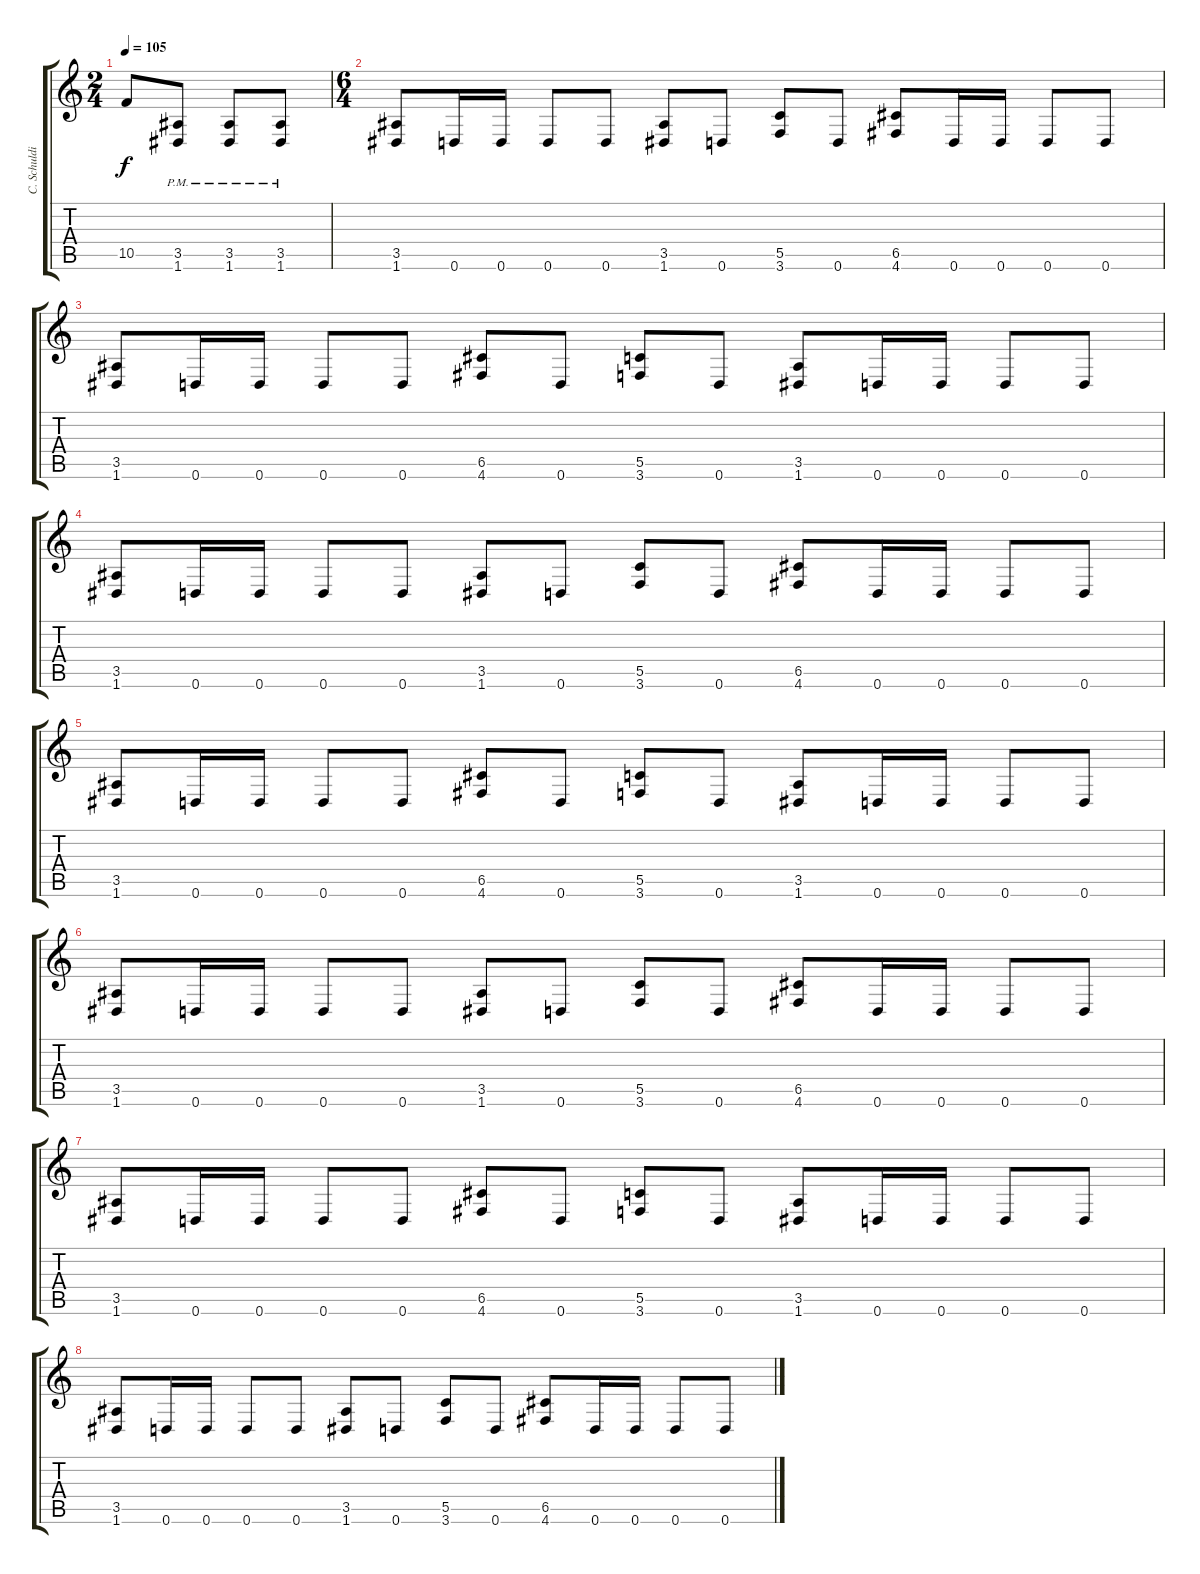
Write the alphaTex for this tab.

\track ("C. Schuldiner" "C. Schuldi") {instrument distortionguitar}
\staff {score tabs}
\tuning (D4 A3 F3 C3 G2 D2) {hide}
\ts (2 4)
\tempo 105
\clef g2
\ks c
10.5{t}.8{dy f} (3.5{pm} 1.6{pm}).8 (3.5{pm} 1.6{pm}).8 (3.5{pm} 1.6{pm}).8 |
\ts (6 4)
(3.5 1.6).8 0.6.16 0.6.16 0.6.8 0.6.8 (3.5 1.6).8 0.6.8 (5.5 3.6).8 0.6.8 (6.5 4.6).8 0.6.16 0.6.16 0.6.8 0.6.8 |
(3.5 1.6).8 0.6.16 0.6.16 0.6.8 0.6.8 (6.5 4.6).8 0.6.8 (5.5 3.6).8 0.6.8 (3.5 1.6).8 0.6.16 0.6.16 0.6.8 0.6.8 |
(3.5 1.6).8 0.6.16 0.6.16 0.6.8 0.6.8 (3.5 1.6).8 0.6.8 (5.5 3.6).8 0.6.8 (6.5 4.6).8 0.6.16 0.6.16 0.6.8 0.6.8 |
(3.5 1.6).8 0.6.16 0.6.16 0.6.8 0.6.8 (6.5 4.6).8 0.6.8 (5.5 3.6).8 0.6.8 (3.5 1.6).8 0.6.16 0.6.16 0.6.8 0.6.8 |
(3.5 1.6).8 0.6.16 0.6.16 0.6.8 0.6.8 (3.5 1.6).8 0.6.8 (5.5 3.6).8 0.6.8 (6.5 4.6).8 0.6.16 0.6.16 0.6.8 0.6.8 |
(3.5 1.6).8 0.6.16 0.6.16 0.6.8 0.6.8 (6.5 4.6).8 0.6.8 (5.5 3.6).8 0.6.8 (3.5 1.6).8 0.6.16 0.6.16 0.6.8 0.6.8 |
(3.5 1.6).8 0.6.16 0.6.16 0.6.8 0.6.8 (3.5 1.6).8 0.6.8 (5.5 3.6).8 0.6.8 (6.5 4.6).8 0.6.16 0.6.16 0.6.8 0.6.8
